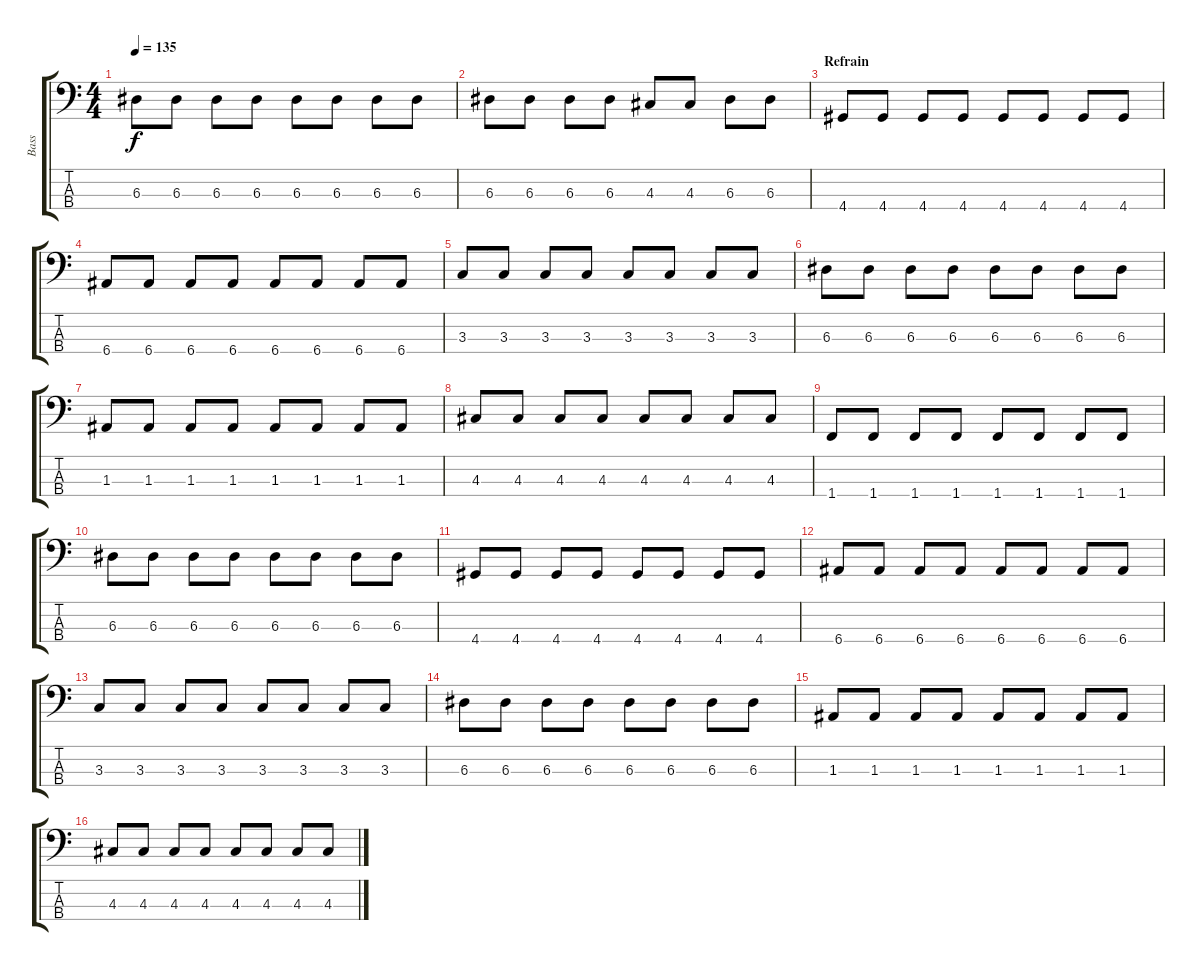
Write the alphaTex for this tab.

\track ("Bass" "Bass") {instrument electricbassfinger}
\staff {score tabs}
\tuning (G2 D2 A1 E1) {hide}
\ts (4 4)
\tempo 135
\clef f4
\ks c
6.3.8{dy f} 6.3.8 6.3.8 6.3.8 6.3.8 6.3.8 6.3.8 6.3.8 |
6.3.8 6.3.8 6.3.8 6.3.8 4.3.8 4.3.8 6.3.8 6.3.8 |
\section ("" "Refrain")
4.4.8 4.4.8 4.4.8 4.4.8 4.4.8 4.4.8 4.4.8 4.4.8 |
6.4.8 6.4.8 6.4.8 6.4.8 6.4.8 6.4.8 6.4.8 6.4.8 |
3.3.8 3.3.8 3.3.8 3.3.8 3.3.8 3.3.8 3.3.8 3.3.8 |
6.3.8 6.3.8 6.3.8 6.3.8 6.3.8 6.3.8 6.3.8 6.3.8 |
1.3.8 1.3.8 1.3.8 1.3.8 1.3.8 1.3.8 1.3.8 1.3.8 |
4.3.8 4.3.8 4.3.8 4.3.8 4.3.8 4.3.8 4.3.8 4.3.8 |
1.4.8 1.4.8 1.4.8 1.4.8 1.4.8 1.4.8 1.4.8 1.4.8 |
6.3.8 6.3.8 6.3.8 6.3.8 6.3.8 6.3.8 6.3.8 6.3.8 |
4.4.8 4.4.8 4.4.8 4.4.8 4.4.8 4.4.8 4.4.8 4.4.8 |
6.4.8 6.4.8 6.4.8 6.4.8 6.4.8 6.4.8 6.4.8 6.4.8 |
3.3.8 3.3.8 3.3.8 3.3.8 3.3.8 3.3.8 3.3.8 3.3.8 |
6.3.8 6.3.8 6.3.8 6.3.8 6.3.8 6.3.8 6.3.8 6.3.8 |
1.3.8 1.3.8 1.3.8 1.3.8 1.3.8 1.3.8 1.3.8 1.3.8 |
4.3.8 4.3.8 4.3.8 4.3.8 4.3.8 4.3.8 4.3.8 4.3.8
